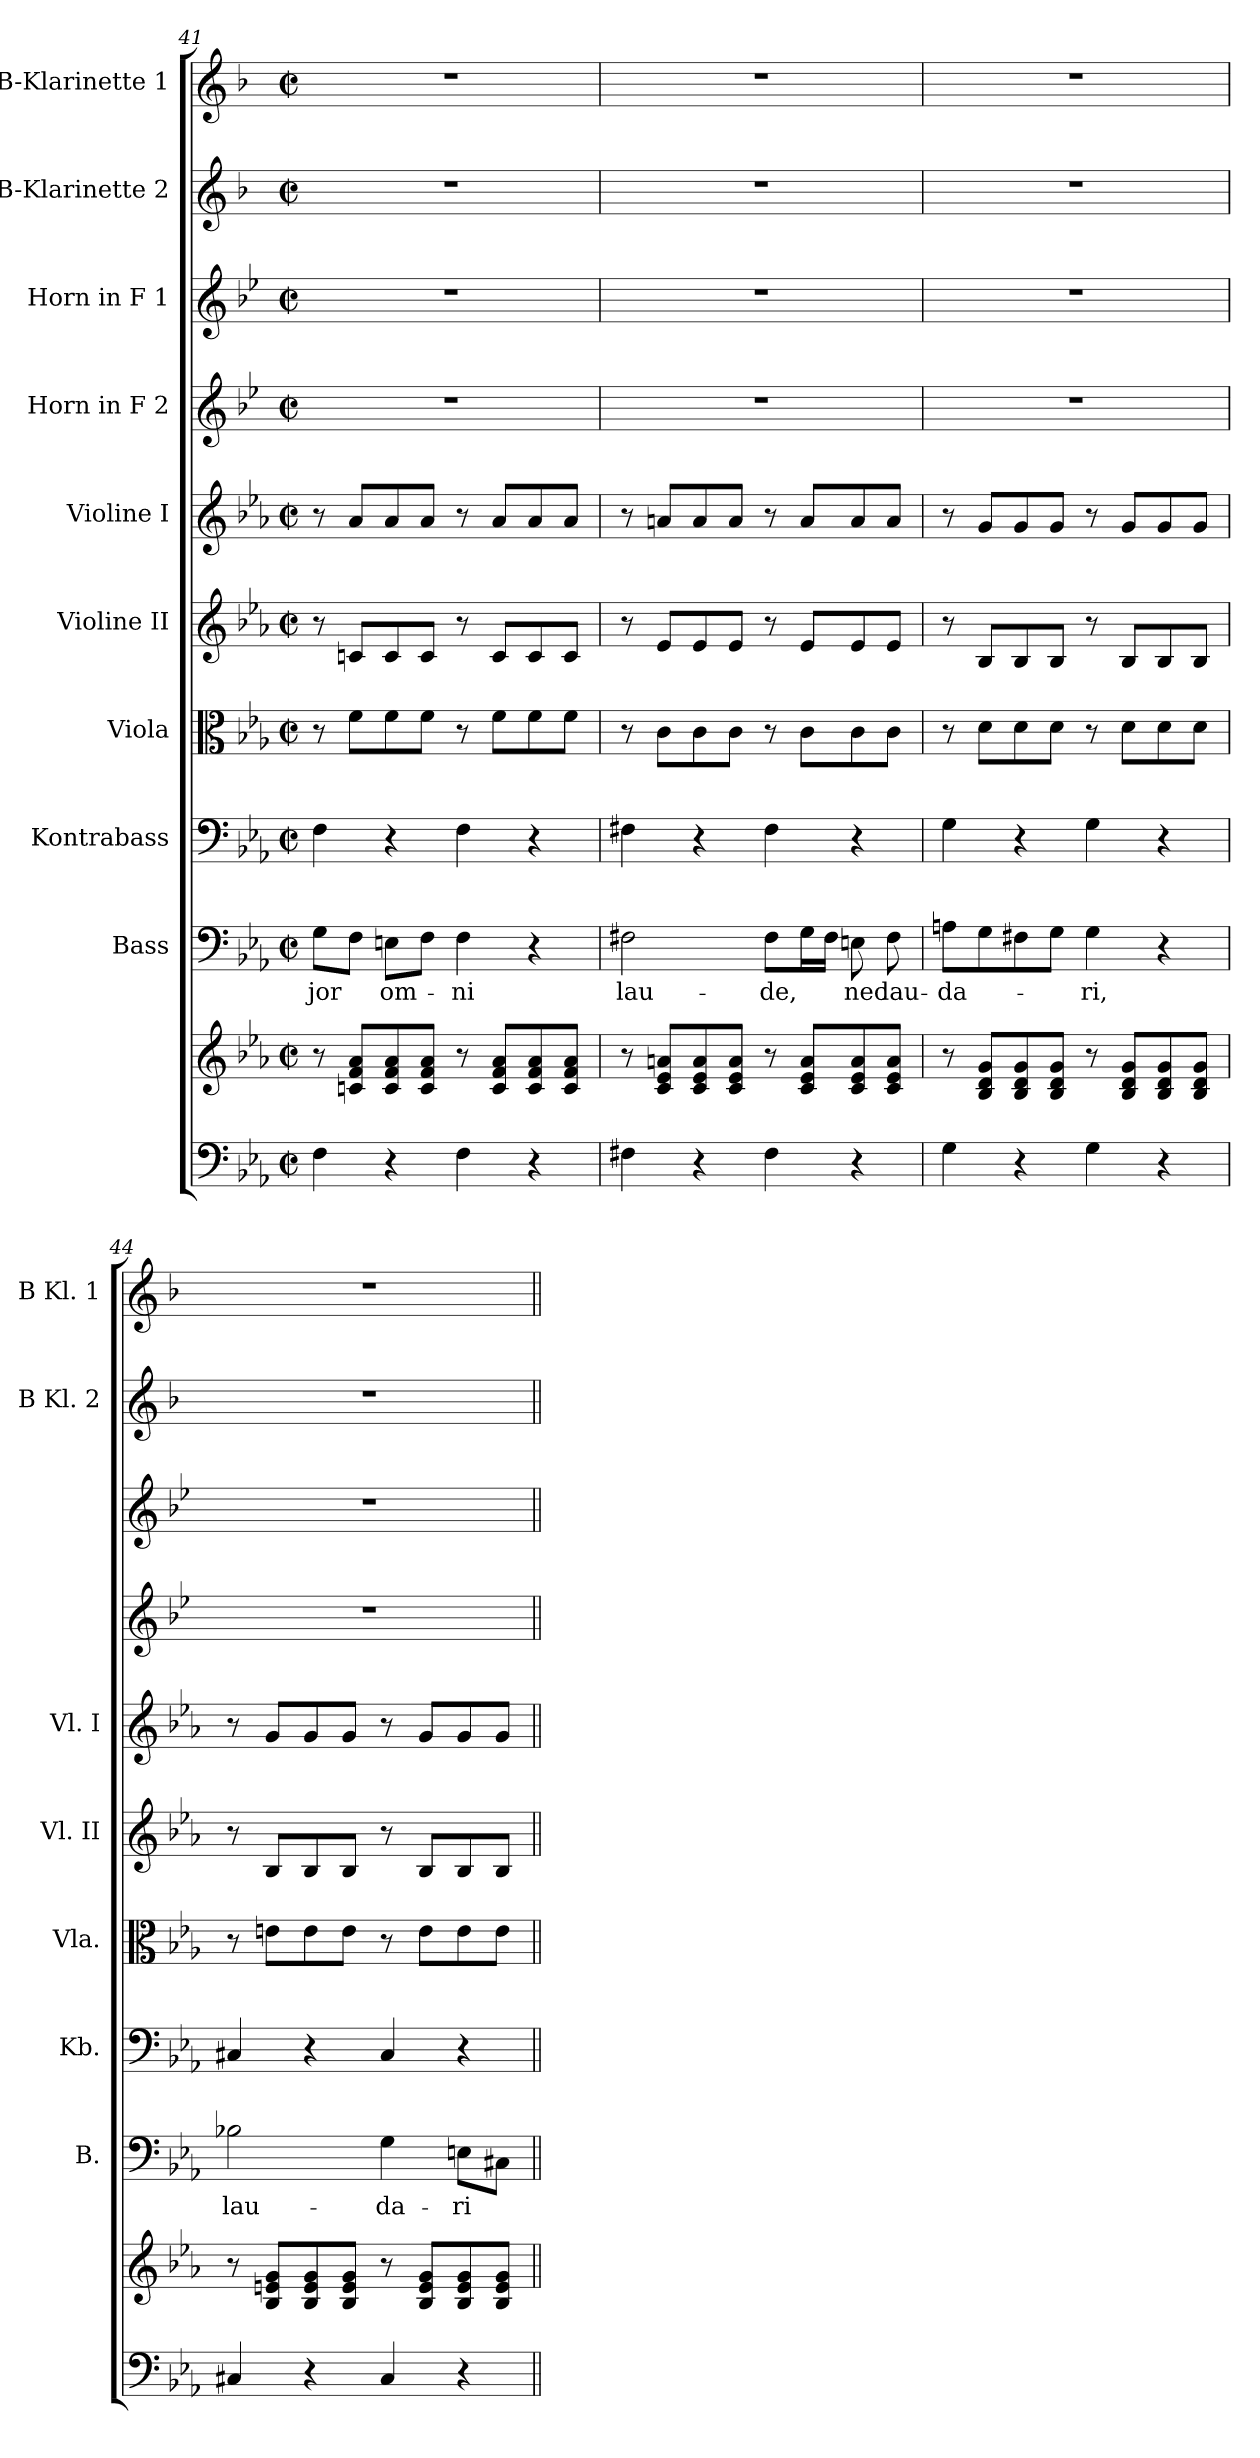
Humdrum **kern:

**kern	**kern	**kern	**text	**kern	**kern	**kern	**kern	**kern	**kern	**kern	**kern
*part10	*part10	*part9	*part9	*part8	*part7	*part6	*part5	*part4	*part3	*part2	*part1
*staff11	*staff10	*staff9	*staff9	*staff8	*staff7	*staff6	*staff5	*staff4	*staff3	*staff2	*staff1
*	*	*I"Bass	*	*I"Kontrabass	*I"Viola	*I"Violine II	*I"Violine I	*I"Horn in F 2	*I"Horn in F 1	*I"B-Klarinette 2	*I"B-Klarinette 1
*	*	*I'B.	*	*I'Kb.	*I'Vla.	*I'Vl. II	*I'Vl. I	*	*	*I'B Kl. 2	*I'B Kl. 1
*clefF4	*clefG2	*clefF4	*	*clefF4	*clefC3	*clefG2	*clefG2	*clefG2	*clefG2	*clefG2	*clefG2
*	*	*	*	*ITrd7c12	*	*	*	*ITrd4c7	*ITrd4c7	*ITrd1c2	*ITrd1c2
*k[b-e-a-]	*k[b-e-a-]	*k[b-e-a-]	*	*k[b-e-a-]	*k[b-e-a-]	*k[b-e-a-]	*k[b-e-a-]	*k[b-e-a-]	*k[b-e-a-]	*k[b-e-a-]	*k[b-e-a-]
*E-:	*E-:	*E-:	*	*E-:	*E-:	*E-:	*E-:	*E-:	*E-:	*E-:	*E-:
*M2/2	*M2/2	*M2/2	*	*M2/2	*M2/2	*M2/2	*M2/2	*M2/2	*M2/2	*M2/2	*M2/2
*met(c|)	*met(c|)	*met(c|)	*	*met(c|)	*met(c|)	*met(c|)	*met(c|)	*met(c|)	*met(c|)	*met(c|)	*met(c|)
=41	=41	=41	=41	=41	=41	=41	=41	=41	=41	=41	=41
!	!	!	!LO:LY:b	!	!	!	!	!	!	!	!
4F\	8r	8G\L	-jor	4FF\	8r	8r	8r	1r	1r	1r	1r
.	8cn/ 8f/ 8a-/L	8F\J	.	.	8f\L	8cn/L	8a-/L	.	.	.	.
!	!	!	!LO:LY:b	!	!	!	!	!	!	!	!
4r	8c/ 8f/ 8a-/	8En\L	om-	4r	8f\	8c/	8a-/	.	.	.	.
.	8c/ 8f/ 8a-/J	8F\J	.	.	8f\J	8c/J	8a-/J	.	.	.	.
!	!	!	!LO:LY:b	!	!	!	!	!	!	!	!
4F\	8r	4F\	-ni	4FF\	8r	8r	8r	.	.	.	.
.	8c/ 8f/ 8a-/L	.	.	.	8f\L	8c/L	8a-/L	.	.	.	.
4r	8c/ 8f/ 8a-/	4r	.	4r	8f\	8c/	8a-/	.	.	.	.
.	8c/ 8f/ 8a-/J	.	.	.	8f\J	8c/J	8a-/J	.	.	.	.
!!LO:PB:g=z
=42	=42	=42	=42	=42	=42	=42	=42	=42	=42	=42	=42
!	!	!	!LO:LY:b	!	!	!	!	!	!	!	!
4F#X\	8r	2F#X\	lau-	4FF#X\	8r	8r	8r	1r	1r	1r	1r
.	8c/ 8e-/ 8an/L	.	.	.	8c\L	8e-/L	8an/L	.	.	.	.
4r	8c/ 8e-/ 8a/	.	.	4r	8c\	8e-/	8a/	.	.	.	.
.	8c/ 8e-/ 8a/J	.	.	.	8c\J	8e-/J	8a/J	.	.	.	.
!	!	!	!LO:LY:b	!	!	!	!	!	!	!	!
4F#\	8r	8F#\L	-de,	4FF#\	8r	8r	8r	.	.	.	.
.	8c/ 8e-/ 8a/L	16G\L	.	.	8c\L	8e-/L	8a/L	.	.	.	.
.	.	16F#\JJ	.	.	.	.	.	.	.	.	.
!	!	!	!LO:LY:b	!	!	!	!	!	!	!	!
4r	8c/ 8e-/ 8a/	8En\	nec	4r	8c\	8e-/	8a/	.	.	.	.
!	!	!	!LO:LY:b	!	!	!	!	!	!	!	!
.	8c/ 8e-/ 8a/J	8F#\	lau-	.	8c\J	8e-/J	8a/J	.	.	.	.
=43	=43	=43	=43	=43	=43	=43	=43	=43	=43	=43	=43
!	!	!	!LO:LY:b	!	!	!	!	!	!	!	!
4G\	8r	8An\L	-da-	4GG\	8r	8r	8r	1r	1r	1r	1r
.	8B-/ 8d/ 8g/L	8G\	.	.	8d\L	8B-/L	8g/L	.	.	.	.
4r	8B-/ 8d/ 8g/	8F#X\	.	4r	8d\	8B-/	8g/	.	.	.	.
.	8B-/ 8d/ 8g/J	8G\J	.	.	8d\J	8B-/J	8g/J	.	.	.	.
!	!	!	!LO:LY:b	!	!	!	!	!	!	!	!
4G\	8r	4G\	-ri,	4GG\	8r	8r	8r	.	.	.	.
.	8B-/ 8d/ 8g/L	.	.	.	8d\L	8B-/L	8g/L	.	.	.	.
4r	8B-/ 8d/ 8g/	4r	.	4r	8d\	8B-/	8g/	.	.	.	.
.	8B-/ 8d/ 8g/J	.	.	.	8d\J	8B-/J	8g/J	.	.	.	.
=44	=44	=44	=44	=44	=44	=44	=44	=44	=44	=44	=44
!	!	!	!LO:LY:b	!	!	!	!	!	!	!	!
4C#X/	8r	2B-X\	lau-	4CC#X/	8r	8r	8r	1r	1r	1r	1r
.	8B-/ 8en/ 8g/L	.	.	.	8en\L	8B-/L	8g/L	.	.	.	.
4r	8B-/ 8e/ 8g/	.	.	4r	8e\	8B-/	8g/	.	.	.	.
.	8B-/ 8e/ 8g/J	.	.	.	8e\J	8B-/J	8g/J	.	.	.	.
!	!	!	!LO:LY:b	!	!	!	!	!	!	!	!
4C#/	8r	4G\	-da-	4CC#/	8r	8r	8r	.	.	.	.
.	8B-/ 8e/ 8g/L	.	.	.	8e\L	8B-/L	8g/L	.	.	.	.
!	!	!	!LO:LY:b	!	!	!	!	!	!	!	!
4r	8B-/ 8e/ 8g/	8En\L	-ri	4r	8e\	8B-/	8g/	.	.	.	.
.	8B-/ 8e/ 8g/J	8C#X\J	.	.	8e\J	8B-/J	8g/J	.	.	.	.
=||	=||	=||	=||	=||	=||	=||	=||	=||	=||	=||	=||
*-	*-	*-	*-	*-	*-	*-	*-	*-	*-	*-	*-
